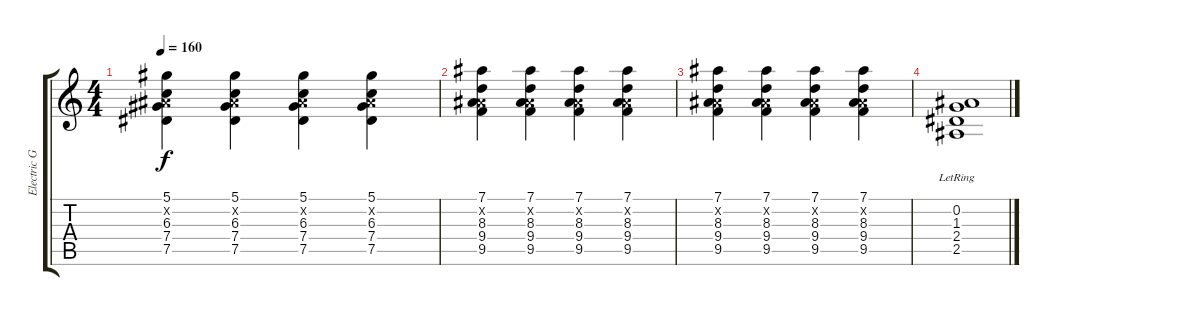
\track ("Electric Guitar" "Electric G") {instrument electricguitarmuted}
\staff {score tabs}
\tuning (Eb4 Bb3 Gb3 Db3 Ab2 Eb2) {hide}
\ts (4 4)
\tempo 160
\clef g2
\ks c
(5.1 0.2{x} 6.3 7.4 7.5).4{dy f} (5.1 0.2{x} 6.3 7.4 7.5).4 (5.1 0.2{x} 6.3 7.4 7.5).4 (5.1 0.2{x} 6.3 7.4 7.5).4 |
(7.1 0.2{x} 8.3 9.4 9.5).4 (7.1 0.2{x} 8.3 9.4 9.5).4 (7.1 0.2{x} 8.3 9.4 9.5).4 (7.1 0.2{x} 8.3 9.4 9.5).4 |
(7.1 0.2{x} 8.3 9.4 9.5).4 (7.1 0.2{x} 8.3 9.4 9.5).4 (7.1 0.2{x} 8.3 9.4 9.5).4 (7.1 0.2{x} 8.3 9.4 9.5).4 |
(0.2{lr} 1.3{lr} 2.4{lr} 2.5{lr}).1
